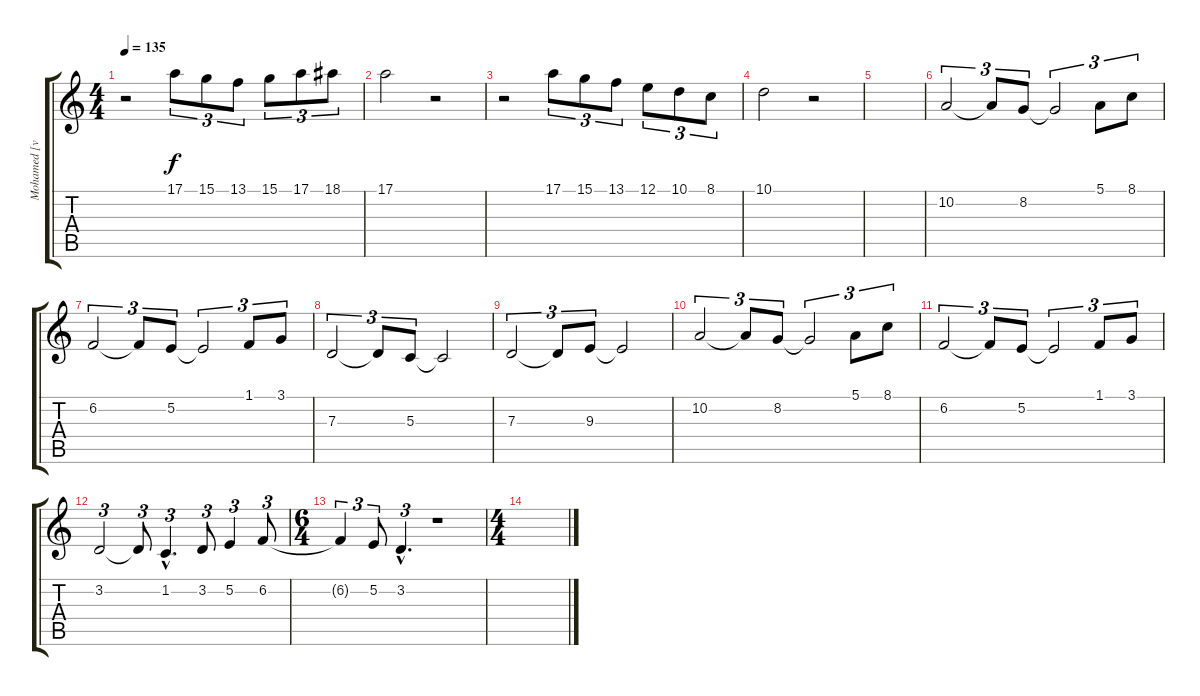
\track ("Mohamed [violin]" "Mohamed [v") {instrument violin}
\staff {score tabs}
\tuning (E4 B3 G3 D3 A2 E2) {hide}
\ts (4 4)
\tempo 135
\clef g2
\ks c
r.2{dy f} 17.1.8{tu (3 2)} 15.1.8{tu (3 2)} 13.1.8{tu (3 2)} 15.1.8{tu (3 2)} 17.1.8{tu (3 2)} 18.1.8{tu (3 2)} |
17.1.2 r.2 |
r.2 17.1.8{tu (3 2)} 15.1.8{tu (3 2)} 13.1.8{tu (3 2)} 12.1.8{tu (3 2)} 10.1.8{tu (3 2)} 8.1.8{tu (3 2)} |
10.1.2 r.2 |
|
10.2.2{tu (3 2)} 10.2{t}.8{tu (3 2)} 8.2.8{tu (3 2)} 8.2{t}.2{tu (3 2)} 5.1.8{tu (3 2)} 8.1.8{tu (3 2)} |
6.2.2{tu (3 2)} 6.2{t}.8{tu (3 2)} 5.2.8{tu (3 2)} 5.2{t}.2{tu (3 2)} 1.1.8{tu (3 2)} 3.1.8{tu (3 2)} |
7.3.2{tu (3 2)} 7.3{t}.8{tu (3 2)} 5.3.8{tu (3 2)} 5.3{t}.2 |
7.3.2{tu (3 2)} 7.3{t}.8{tu (3 2)} 9.3.8{tu (3 2)} 9.3{t}.2 |
10.2.2{tu (3 2)} 10.2{t}.8{tu (3 2)} 8.2.8{tu (3 2)} 8.2{t}.2{tu (3 2)} 5.1.8{tu (3 2)} 8.1.8{tu (3 2)} |
6.2.2{tu (3 2)} 6.2{t}.8{tu (3 2)} 5.2.8{tu (3 2)} 5.2{t}.2{tu (3 2)} 1.1.8{tu (3 2)} 3.1.8{tu (3 2)} |
3.2.2{tu (3 2)} 3.2{t}.8{tu (3 2)} 1.2{hac}.4{d tu (3 2)} 3.2.8{tu (3 2)} 5.2.4{tu (3 2)} 6.2.8{tu (3 2)} |
\ts (6 4)
6.2{t}.4{tu (3 2)} 5.2.8{tu (3 2)} 3.2{hac}.4{d tu (3 2)} r.1 |
\ts (4 4)
